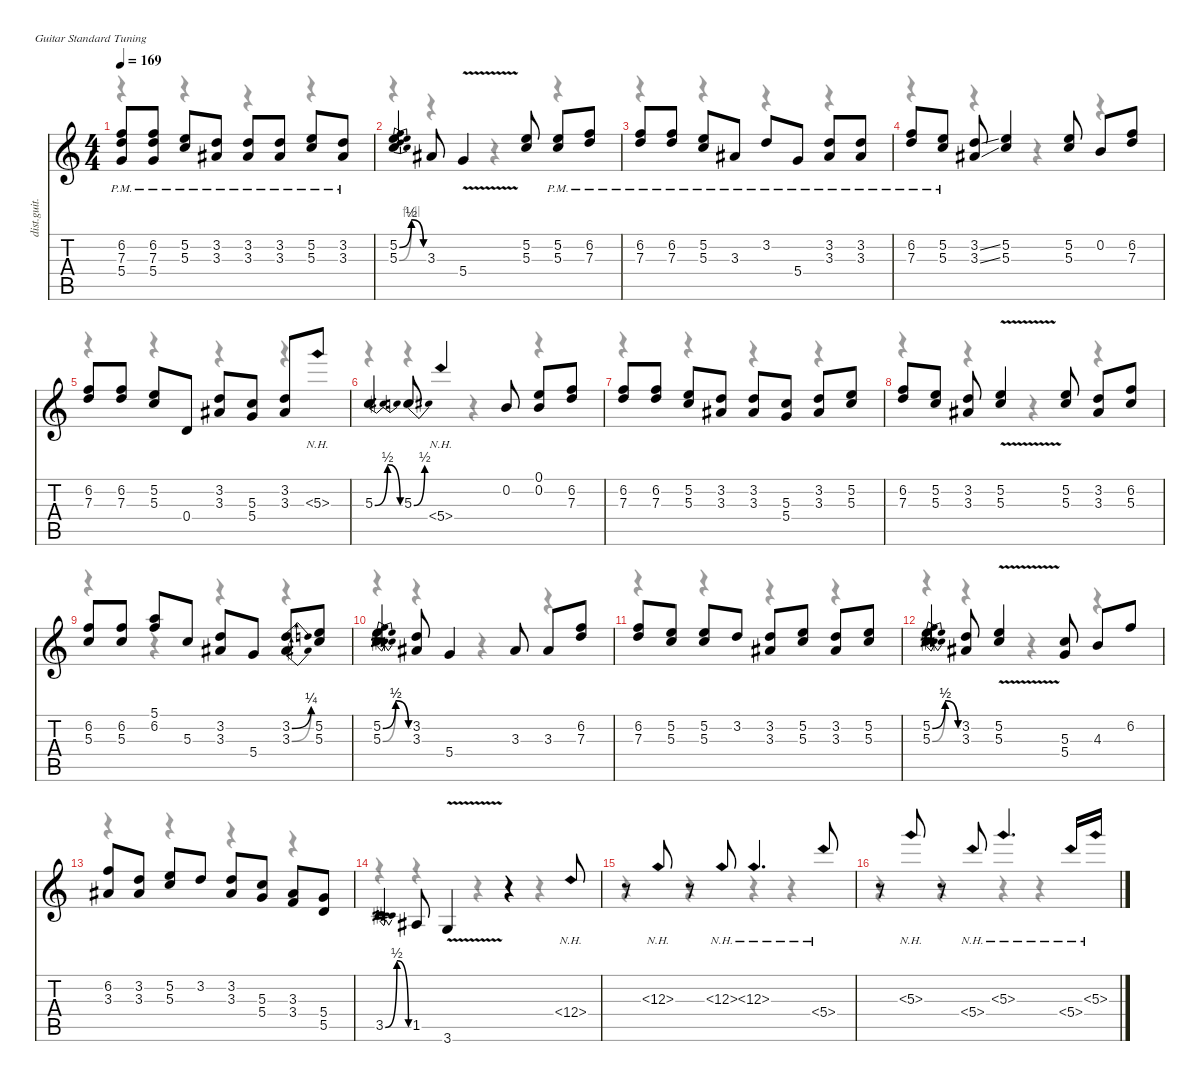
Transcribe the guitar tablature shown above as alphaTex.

\defaultSystemsLayout 4
\hideDynamics
\bracketExtendMode nobrackets
\otherSystemsTrackNameOrientation horizontal
\track ("Lead" "dist.guit.") {instrument distortionguitar}
\staff {score tabs}
\tuning (E4 B3 G3 D3 A2 E2)
\voice
\ts (4 4)
\tempo 169
\clef g2
\ks c
(6.2{pm} 7.3{pm} 5.4{pm}).8{dy f beam Up} (6.2{pm} 7.3{pm} 5.4{pm}).8{beam Up} (5.2{pm} 5.3{pm}).8{beam Up} (3.2{pm} 3.3{pm acc #}).8{beam Up} (3.2{pm} 3.3{pm acc #}).8{beam Up} (3.2{pm} 3.3{pm acc #}).8{beam Up} (5.2{pm} 5.3{pm}).8{beam Up} (3.2{pm} 3.3{pm acc #}).8{beam Up} |
(5.2{be (bendrelease 0 0 15 2 30 2 45 0)} 5.3{be (bendrelease 0 0 15 4 30 4 45 0)}).4{beam Up} 3.3{acc #}.8{beam Up} 5.4{v}.4{beam Up} (5.2 5.3).8{dy mf beam Up} (5.2{pm} 5.3{pm}).8{dy f beam Up} (6.2{pm} 7.3{pm}).8{beam Up} |
(6.2{pm} 7.3{pm}).8{beam Up} (6.2 7.3{pm}).8{beam Up} (5.2{pm} 5.3{pm}).8{beam Up} 3.3{pm acc #}.8{beam Up} 3.2{pm}.8{beam Up} 5.4{pm}.8{beam Up} (3.2{pm} 3.3{pm acc #}).8{beam Up} (3.2{pm} 3.3{pm acc #}).8{beam Up} |
(6.2{pm} 7.3).8{beam Up} (5.2{pm} 5.3{pm}).8{beam Up} (3.2{ss} 3.3{ss acc #}).8{beam Up} (5.2 5.3).4{beam Up} (5.2 5.3).8{beam Up} 0.2.8{beam Up} (6.2 7.3).8{beam Up} |
(6.2 7.3).8{beam Up} (6.2 7.3).8{beam Up} (5.2 5.3).8{beam Up} 0.4.8{beam Up} (3.2 3.3{acc #}).8{beam Up} (5.3 5.4).8{beam Up} (3.2 3.3{acc #}).8{beam Up} 5.3{nh}.8{beam Up} |
5.3{be (bendrelease 0 0 15 2 30 2 45 0)}.4{beam Up} 5.3{be (bend 0 0 30 2)}.8{beam Up} 5.4{nh}.4{beam Up} 0.2.8{beam Up} (0.1 0.2).8{beam Up} (6.2 7.3).8{beam Up} |
(6.2 7.3).8{beam Up} (6.2 7.3).8{beam Up} (5.2 5.3).8{beam Up} (3.2 3.3{acc #}).8{beam Up} (3.2 3.3{acc #}).8{beam Up} (5.3 5.4).8{beam Up} (3.2 3.3{acc #}).8{beam Up} (5.2 5.3).8{beam Up} |
(6.2 7.3).8{beam Up} (5.2 5.3).8{beam Up} (3.2 3.3{acc #}).8{beam Up} (5.2{v} 5.3{v}).4{beam Up} (5.2 5.3).8{beam Up} (3.2 3.3{acc #}).8{beam Up} (6.2 5.3).8{beam Up} |
(6.2 5.3).8{beam Up} (6.2 5.3).8{beam Up} (5.1 6.2).8{beam Up} 5.3.8{beam Up} (3.2 3.3{acc #}).8{beam Up} 5.4.8{beam Up} (3.2{be (bend 0 0 30 1)} 3.3{be (bend 0 0 30 1) acc #}).8{beam Up} (5.2 5.3).8{beam Up} |
(5.2{be (bendrelease 0 0 15 2 30 2 45 0)} 5.3{be (bendrelease 0 0 15 2 30 2 45 0)}).4{beam Up} (3.2 3.3{acc #}).8{beam Up} 5.4.4{beam Up} 3.3{acc #}.8{beam Up} 3.3{acc #}.8{beam Up} (6.2 7.3).8{beam Up} |
(6.2 7.3).8{beam Up} (5.2 5.3).8{beam Up} (5.2 5.3).8{beam Up} 3.2.8{beam Up} (3.2 3.3{acc #}).8{beam Up} (5.2 5.3).8{beam Up} (3.2 3.3{acc #}).8{beam Up} (5.2 5.3).8{beam Up} |
(5.2{be (bendrelease 0 0 15 2 30 2 45 0)} 5.3{be (bendrelease 0 0 15 2 30 2 45 0)}).4{beam Up} (3.2 3.3{acc #}).8{beam Up} (5.2{v} 5.3{v}).4{beam Up} (5.3 5.4).8{beam Up} 4.3.8{beam Up} 6.2.8{beam Up} |
(6.2 3.3{acc #}).8{beam Up} (3.2 3.3{acc #}).8{beam Up} (5.2 5.3).8{beam Up} 3.2.8{beam Up} (3.2 3.3{acc #}).8{beam Up} (5.3 5.4).8{beam Up} (3.3{acc #} 3.4).8{beam Up} (5.4 5.5).8{beam Up} |
3.5{be (bendrelease 0 0 15 2 30 2 45 0)}.4{dy ff beam Up} 1.5{acc #}.8{beam Up} 3.6{v}.4{beam Up} r.4{beam Up} 12.4{nh}.8{beam Up} |
r.8{beam Up} 12.3{nh}.8{dy fff beam Up} r.8{beam Up} 12.3{nh}.8{beam Up} 12.3{nh}.4{d beam Up} 5.4{nh}.8{beam Up} |
r.8{beam Up} 5.3{nh}.8{dy ff beam Up} r.8{beam Up} 5.4{nh}.8{beam Up} 5.3{nh}.4{d dy f beam Up} 5.4{nh}.16{dy mf beam Up} 5.3{nh}.16{beam Up}
\voice
\clef g2
\ottava regular
\simile none
\ks c
r.4{dy mf beam Down} r.4{beam Down} r.4{beam Down} r.4{beam Down} |
r.4{beam Down} r.4{beam Down} r.4{beam Down} r.4{beam Down} |
r.4{beam Down} r.4{beam Down} r.4{beam Down} r.4{beam Down} |
r.4{beam Down} r.4{beam Down} r.4{beam Down} r.4{beam Down} |
r.4{beam Down} r.4{beam Down} r.4{beam Down} r.4{beam Down} |
r.4{beam Down} r.4{beam Down} r.4{beam Down} r.4{beam Down} |
r.4{beam Down} r.4{beam Down} r.4{beam Down} r.4{beam Down} |
r.4{beam Down} r.4{beam Down} r.4{beam Down} r.4{beam Down} |
r.4{beam Down} r.4{beam Down} r.4{beam Down} r.4{beam Down} |
r.4{beam Down} r.4{beam Down} r.4{beam Down} r.4{beam Down} |
r.4{beam Down} r.4{beam Down} r.4{beam Down} r.4{beam Down} |
r.4{beam Down} r.4{beam Down} r.4{beam Down} r.4{beam Down} |
r.4{beam Down} r.4{beam Down} r.4{beam Down} r.4{beam Down} |
r.4{beam Down} r.4{beam Down} r.4{beam Down} r.4{beam Down} |
r.4{beam Down} r.4{beam Down} r.4{beam Down} r.4{beam Down} |
r.4{beam Down} r.4{beam Down} r.4{beam Down} r.4{beam Down}
